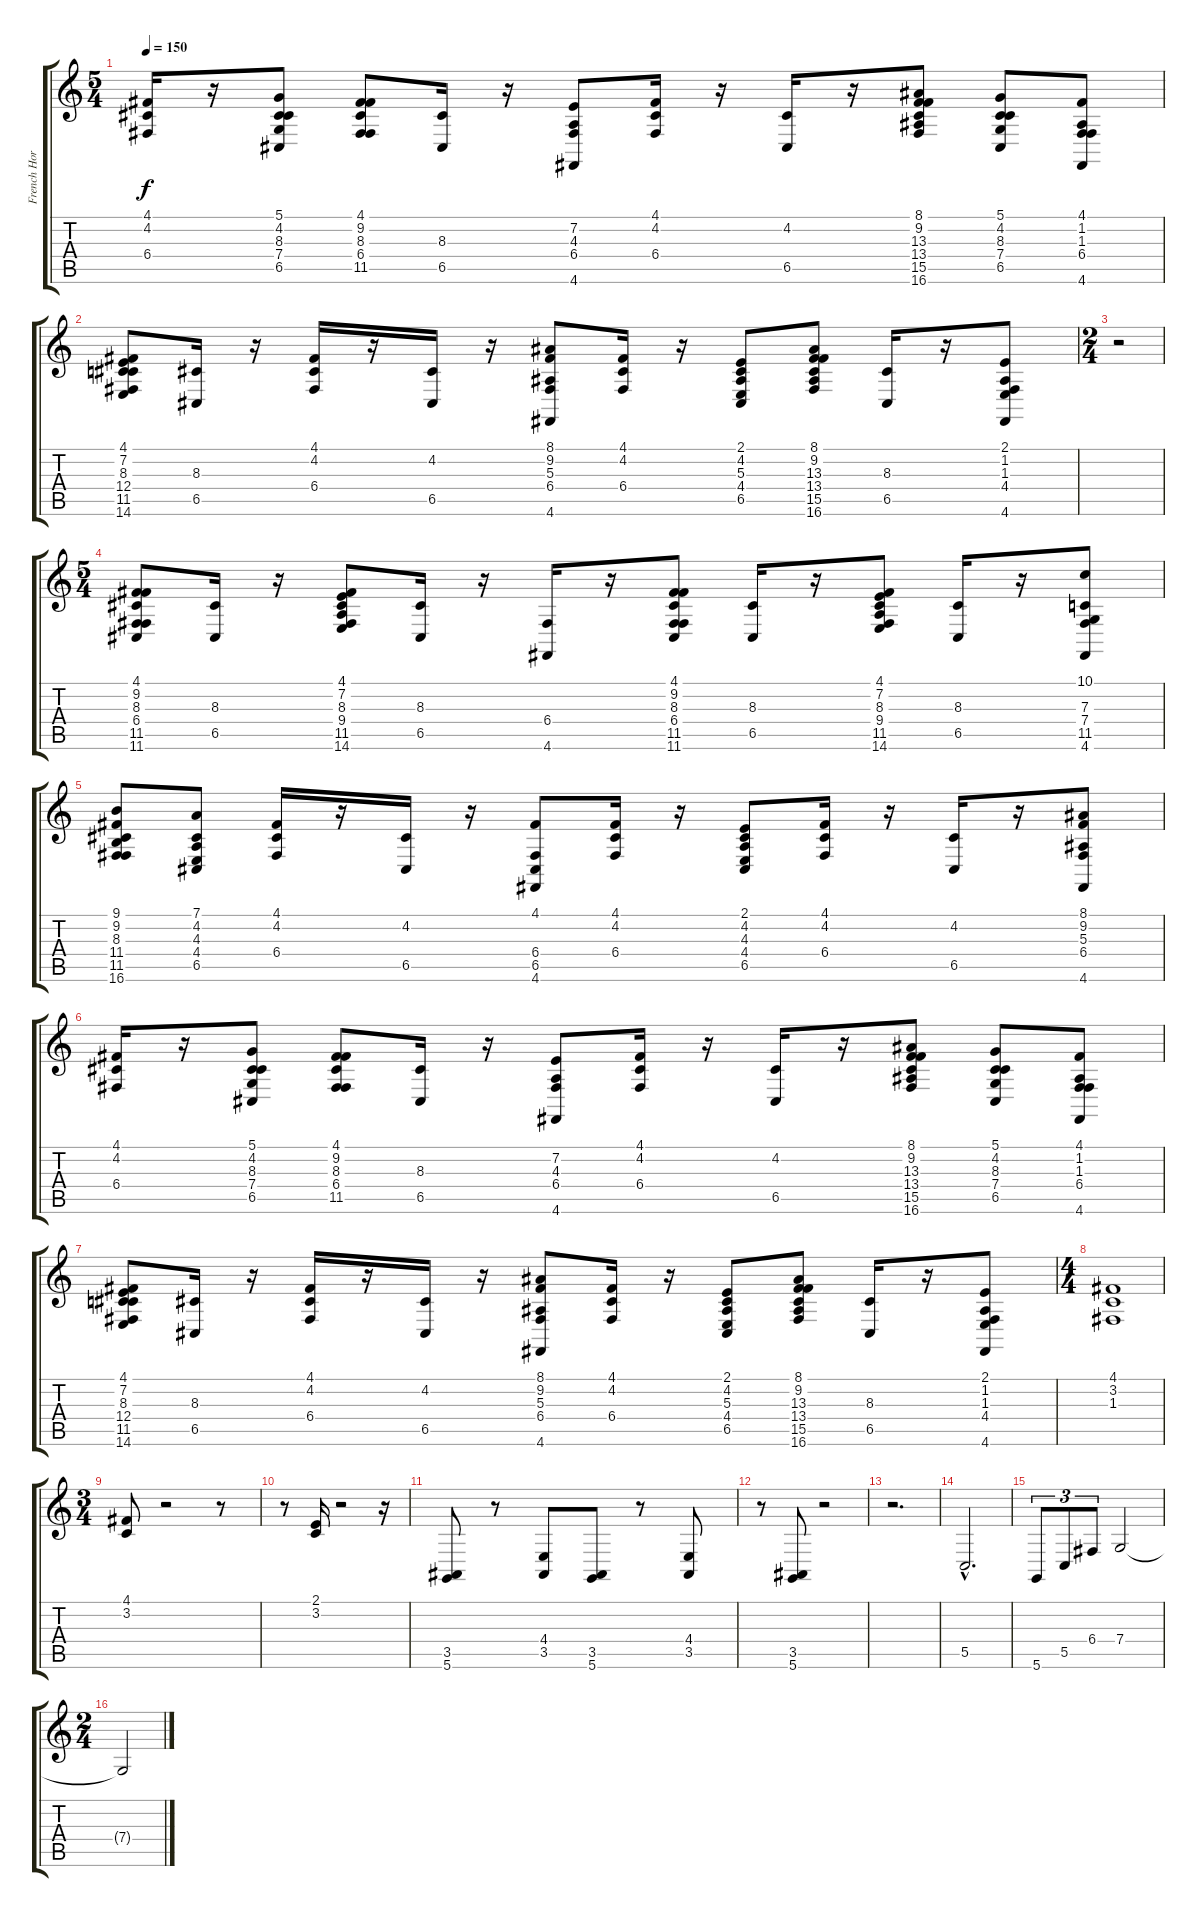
\track ("French Horn" "French Hor") {instrument frenchhorn}
\staff {score tabs}
\tuning (D4 A3 F3 C3 G2 D2) {hide}
\ts (5 4)
\tempo 150
\clef g2
\ks c
(4.1 4.2 6.4).16{dy f} r.16 (5.1 4.2 8.3 7.4 6.5).8 (4.1 9.2 8.3 6.4 11.5).8 (8.3 6.5).16 r.16 (7.2 4.3 6.4 4.6).8 (4.1 4.2 6.4).16 r.16 (4.2 6.5).16 r.16 (8.1 9.2 13.3 13.4 15.5 16.6).8 (5.1 4.2 8.3 7.4 6.5).8 (4.1 1.2 1.3 6.4 4.6).8 |
(4.1 7.2 8.3 12.4 11.5 14.6).8 (8.3 6.5).16 r.16 (4.1 4.2 6.4).16 r.16 (4.2 6.5).16 r.16 (8.1 9.2 5.3 6.4 4.6).8 (4.1 4.2 6.4).16 r.16 (2.1 4.2 5.3 4.4 6.5).8 (8.1 9.2 13.3 13.4 15.5 16.6).8 (8.3 6.5).16 r.16 (2.1 1.2 1.3 4.4 4.6).8 |
\ts (2 4)
r.2 |
\ts (5 4)
(4.1 9.2 8.3 6.4 11.5 11.6).8 (8.3 6.5).16 r.16 (4.1 7.2 8.3 9.4 11.5 14.6).8 (8.3 6.5).16 r.16 (6.4 4.6).16 r.16 (4.1 9.2 8.3 6.4 11.5 11.6).8 (8.3 6.5).16 r.16 (4.1 7.2 8.3 9.4 11.5 14.6).8 (8.3 6.5).16 r.16 (10.1 7.3 7.4 11.5 4.6).8 |
(9.1 9.2 8.3 11.4 11.5 16.6).8 (7.1 4.2 4.3 4.4 6.5).8 (4.1 4.2 6.4).16 r.16 (4.2 6.5).16 r.16 (4.1 6.4 6.5 4.6).8 (4.1 4.2 6.4).16 r.16 (2.1 4.2 4.3 4.4 6.5).8 (4.1 4.2 6.4).16 r.16 (4.2 6.5).16 r.16 (8.1 9.2 5.3 6.4 4.6).8 |
(4.1 4.2 6.4).16 r.16 (5.1 4.2 8.3 7.4 6.5).8 (4.1 9.2 8.3 6.4 11.5).8 (8.3 6.5).16 r.16 (7.2 4.3 6.4 4.6).8 (4.1 4.2 6.4).16 r.16 (4.2 6.5).16 r.16 (8.1 9.2 13.3 13.4 15.5 16.6).8 (5.1 4.2 8.3 7.4 6.5).8 (4.1 1.2 1.3 6.4 4.6).8 |
(4.1 7.2 8.3 12.4 11.5 14.6).8 (8.3 6.5).16 r.16 (4.1 4.2 6.4).16 r.16 (4.2 6.5).16 r.16 (8.1 9.2 5.3 6.4 4.6).8 (4.1 4.2 6.4).16 r.16 (2.1 4.2 5.3 4.4 6.5).8 (8.1 9.2 13.3 13.4 15.5 16.6).8 (8.3 6.5).16 r.16 (2.1 1.2 1.3 4.4 4.6).8 |
\ts (4 4)
(4.1 3.2 1.3).1 |
\ts (3 4)
(4.1 3.2).8 r.2 r.8 |
r.8 (2.1 3.2).16 r.2 r.16 |
(3.5 5.6).8 r.8 (4.4 3.5).8 (3.5 5.6).8 r.8 (4.4 3.5).8 |
r.8 (3.5 5.6).8 r.2 |
r.2{d} |
5.5{hac}.2{d} |
5.6.8{tu (3 2)} 5.5.8{tu (3 2)} 6.4.8{tu (3 2)} 7.4.2 |
\ts (2 4)
7.4{t}.2
